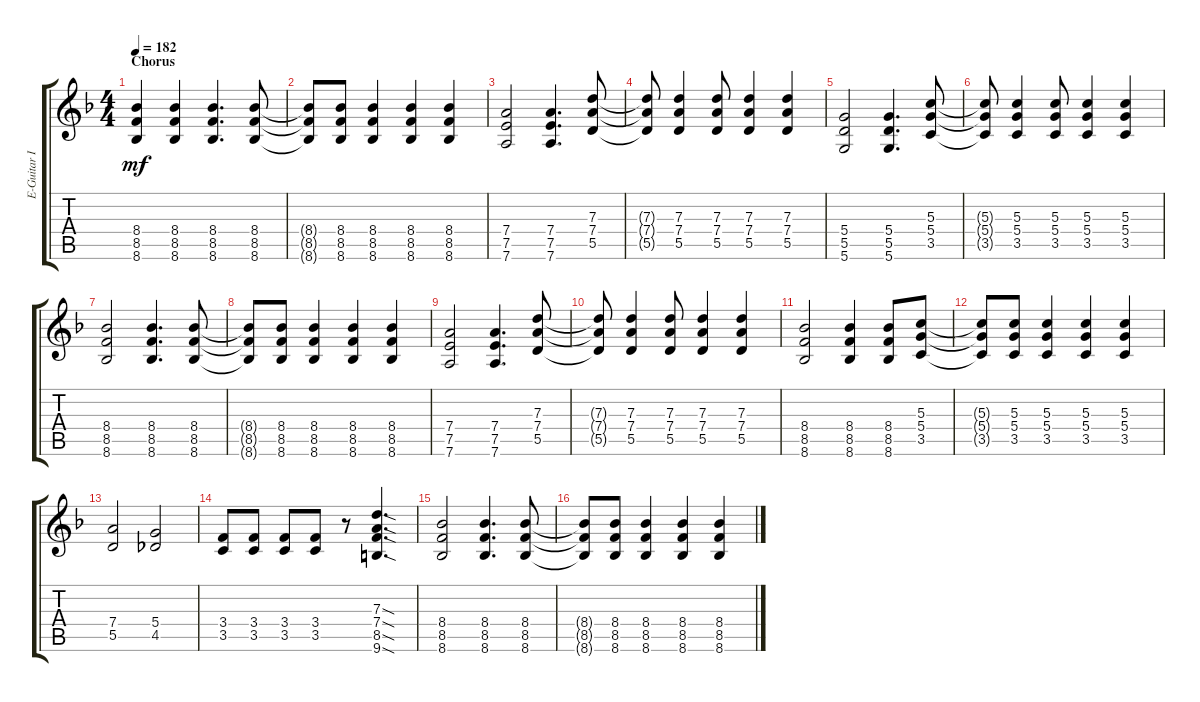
\track ("E-Guitar II" "E-Guitar I") {instrument overdrivenguitar}
\staff {score tabs}
\tuning (E4 B3 G3 D3 A2 D2) {hide}
\ts (4 4)
\section ("" "Chorus")
\tempo 182
\clef g2
\ks f
(8.4 8.5 8.6).4{dy mf} (8.4 8.5 8.6).4 (8.4 8.5 8.6).4{d} (8.4 8.5 8.6).8 |
(8.4{t} 8.5{t} 8.6{t}).8 (8.4 8.5 8.6).8 (8.4 8.5 8.6).4 (8.4 8.5 8.6).4 (8.4 8.5 8.6).4 |
(7.4 7.5 7.6).2 (7.4 7.5 7.6).4{d} (7.3 7.4 5.5).8 |
(7.3{t} 7.4{t} 5.5{t}).8 (7.3 7.4 5.5).4 (7.3 7.4 5.5).8 (7.3 7.4 5.5).4 (7.3 7.4 5.5).4 |
(5.4 5.5 5.6).2 (5.4 5.5 5.6).4{d} (5.3 5.4 3.5).8 |
(5.3{t} 5.4{t} 3.5{t}).8 (5.3 5.4 3.5).4 (5.3 5.4 3.5).8 (5.3 5.4 3.5).4 (5.3 5.4 3.5).4 |
(8.4 8.5 8.6).2 (8.4 8.5 8.6).4{d} (8.4 8.5 8.6).8 |
(8.4{t} 8.5{t} 8.6{t}).8 (8.4 8.5 8.6).8 (8.4 8.5 8.6).4 (8.4 8.5 8.6).4 (8.4 8.5 8.6).4 |
(7.4 7.5 7.6).2 (7.4 7.5 7.6).4{d} (7.3 7.4 5.5).8 |
(7.3{t} 7.4{t} 5.5{t}).8 (7.3 7.4 5.5).4 (7.3 7.4 5.5).8 (7.3 7.4 5.5).4 (7.3 7.4 5.5).4 |
(8.4 8.5 8.6).2 (8.4 8.5 8.6).4 (8.4 8.5 8.6).8 (5.3 5.4 3.5).8 |
(5.3{t} 5.4{t} 3.5{t}).8 (5.3 5.4 3.5).8 (5.3 5.4 3.5).4 (5.3 5.4 3.5).4 (5.3 5.4 3.5).4 |
(7.4 5.5).2 (5.4 4.5).2 |
(3.4 3.5).8 (3.4 3.5).8 (3.4 3.5).8 (3.4 3.5).8 r.8 (7.3{sod} 7.4{sod} 8.5{sod} 9.6{sod}).4{d} |
(8.4 8.5 8.6).2 (8.4 8.5 8.6).4{d} (8.4 8.5 8.6).8 |
(8.4{t} 8.5{t} 8.6{t}).8 (8.4 8.5 8.6).8 (8.4 8.5 8.6).4 (8.4 8.5 8.6).4 (8.4 8.5 8.6).4
